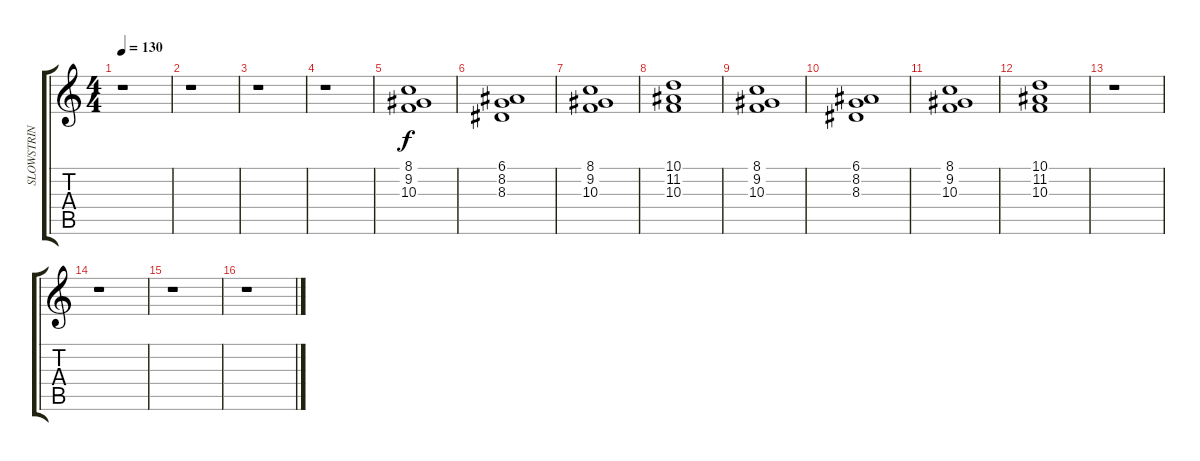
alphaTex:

\track ("SLOWSTRIN" "SLOWSTRIN") {instrument stringensemble2}
\staff {score tabs}
\tuning (E4 B3 G3 D3 A2 E2) {hide}
\ts (4 4)
\tempo 130
\clef g2
\ks c
r.1{dy f} |
r.1 |
r.1 |
r.1 |
(8.1 9.2 10.3).1 |
(6.1 8.2 8.3).1 |
(8.1 9.2 10.3).1 |
(10.1 11.2 10.3).1 |
(8.1 9.2 10.3).1 |
(6.1 8.2 8.3).1 |
(8.1 9.2 10.3).1 |
(10.1 11.2 10.3).1 |
r.1 |
r.1 |
r.1 |
r.1
